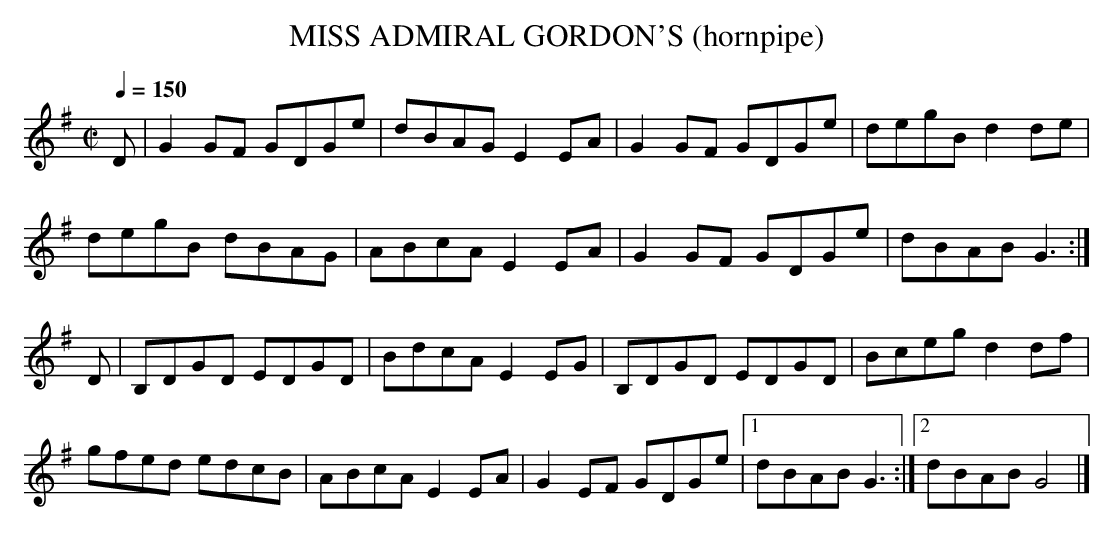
X:1
T:MISS ADMIRAL GORDON'S (hornpipe)
Y:"Scotch"
Q:1/4=150
M:C|
L:1/8
K:G % source key D
D|G2GF GDGe|dBAG E2EA|G2GF GDGe|degB d2de|
degB dBAG|ABcA E2EA|G2GF GDGe|dBAB G3 :|
D|B,DGD EDGD|BdcA E2EG|B,DGD EDGD|Bceg d2df|
gfed edcB|ABcA E2EA|G2EF GDGe|1 dBAB G3 :|\
[2 dBAB G4|]
